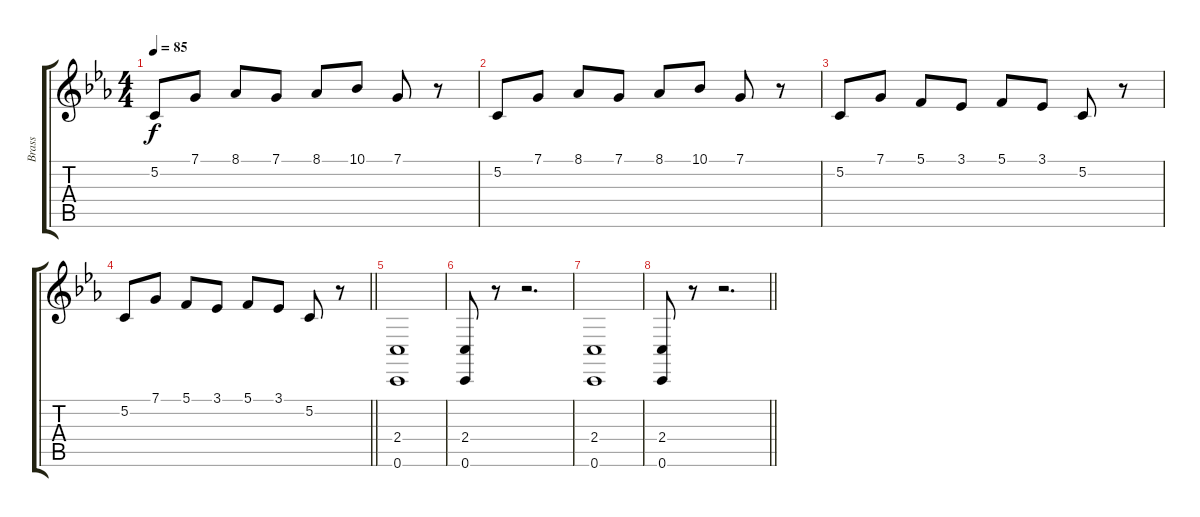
\track ("Brass" "Brass") {instrument tuba}
\staff {score tabs}
\tuning (C4 G3 Eb3 Bb2 F2 C2) {hide}
\ts (4 4)
\tempo 85
\clef g2
\ks cminor
5.2.8{dy f} 7.1.8 8.1.8 7.1.8 8.1.8 10.1.8 7.1.8 r.8 |
5.2.8 7.1.8 8.1.8 7.1.8 8.1.8 10.1.8 7.1.8 r.8 |
5.2.8 7.1.8 5.1.8 3.1.8 5.1.8 3.1.8 5.2.8 r.8 |
\barLineRight lightlight
5.2.8 7.1.8 5.1.8 3.1.8 5.1.8 3.1.8 5.2.8 r.8 |
\section ("" "")
(2.4 0.6).1 |
(2.4 0.6).8 r.8 r.2{d} |
(2.4 0.6).1 |
\barLineRight lightlight
(2.4 0.6).8 r.8 r.2{d}
